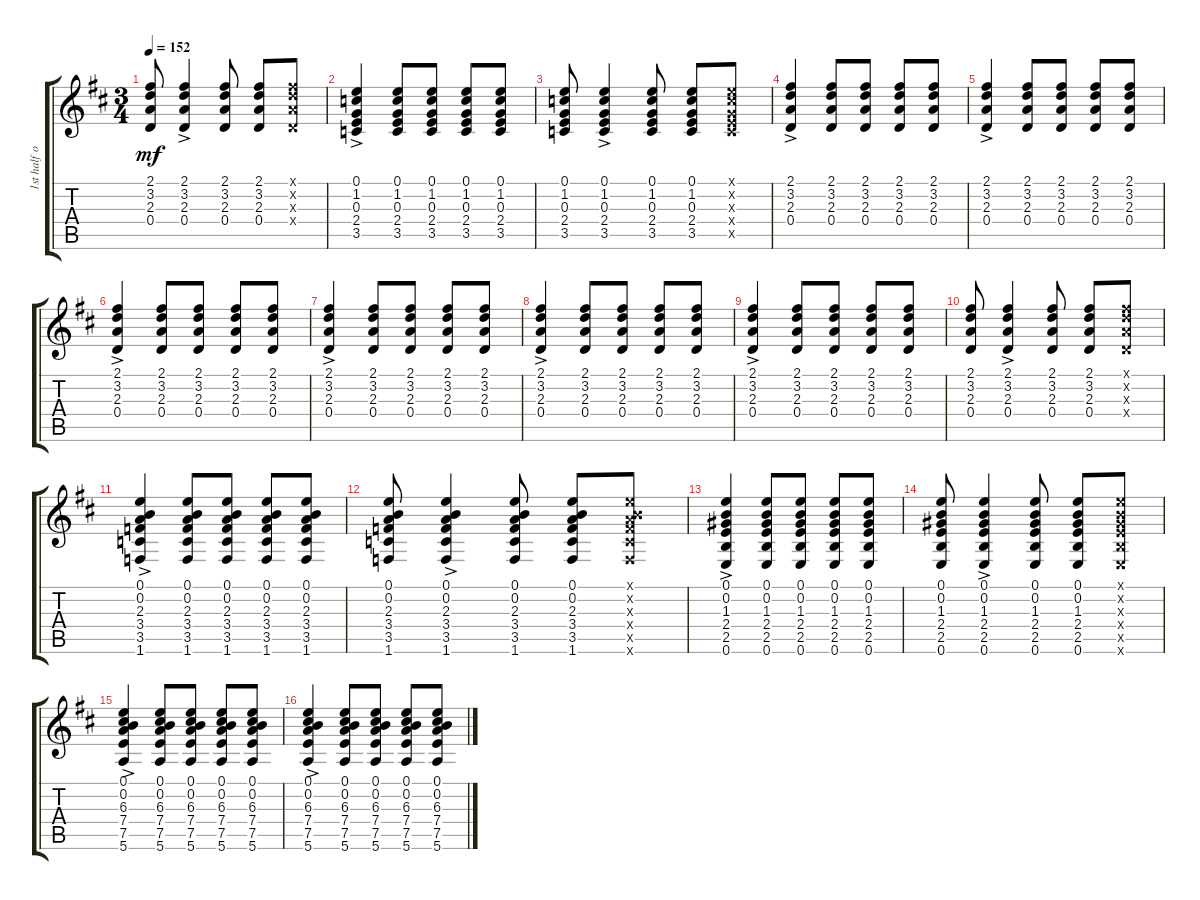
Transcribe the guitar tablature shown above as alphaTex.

\track ("1st half of 12-string" "1st half o") {instrument acousticguitarnylon}
\staff {score tabs}
\tuning (E4 B3 G3 D3 A2 E2) {hide}
\ts (3 4)
\tempo 152
\clef g2
\ks d
(2.1 3.2 2.3 0.4).8{dy mf} (2.1{ac} 3.2{ac} 2.3{ac} 0.4{ac}).4 (2.1 3.2 2.3 0.4).8 (2.1 3.2 2.3 0.4).8 (2.1{x} 3.2{x} 2.3{x} 0.4{x}).8 |
(0.1{ac} 1.2{ac} 0.3{ac} 2.4{ac} 3.5{ac}).4 (0.1 1.2 0.3 2.4 3.5).8 (0.1 1.2 0.3 2.4 3.5).8 (0.1 1.2 0.3 2.4 3.5).8 (0.1 1.2 0.3 2.4 3.5).8 |
(0.1 1.2 0.3 2.4 3.5).8 (0.1{ac} 1.2{ac} 0.3{ac} 2.4{ac} 3.5{ac}).4 (0.1 1.2 0.3 2.4 3.5).8 (0.1 1.2 0.3 2.4 3.5).8 (0.1{x} 1.2{x} 0.3{x} 2.4{x} 3.5{x}).8 |
(2.1{ac} 3.2{ac} 2.3{ac} 0.4{ac}).4 (2.1 3.2 2.3 0.4).8 (2.1 3.2 2.3 0.4).8 (2.1 3.2 2.3 0.4).8 (2.1 3.2 2.3 0.4).8 |
(2.1{ac} 3.2{ac} 2.3{ac} 0.4{ac}).4 (2.1 3.2 2.3 0.4).8 (2.1 3.2 2.3 0.4).8 (2.1 3.2 2.3 0.4).8 (2.1 3.2 2.3 0.4).8 |
(2.1{ac} 3.2{ac} 2.3{ac} 0.4{ac}).4 (2.1 3.2 2.3 0.4).8 (2.1 3.2 2.3 0.4).8 (2.1 3.2 2.3 0.4).8 (2.1 3.2 2.3 0.4).8 |
(2.1{ac} 3.2{ac} 2.3{ac} 0.4{ac}).4 (2.1 3.2 2.3 0.4).8 (2.1 3.2 2.3 0.4).8 (2.1 3.2 2.3 0.4).8 (2.1 3.2 2.3 0.4).8 |
(2.1{ac} 3.2{ac} 2.3{ac} 0.4{ac}).4 (2.1 3.2 2.3 0.4).8 (2.1 3.2 2.3 0.4).8 (2.1 3.2 2.3 0.4).8 (2.1 3.2 2.3 0.4).8 |
(2.1{ac} 3.2{ac} 2.3{ac} 0.4{ac}).4 (2.1 3.2 2.3 0.4).8 (2.1 3.2 2.3 0.4).8 (2.1 3.2 2.3 0.4).8 (2.1 3.2 2.3 0.4).8 |
(2.1 3.2 2.3 0.4).8 (2.1{ac} 3.2{ac} 2.3{ac} 0.4{ac}).4 (2.1 3.2 2.3 0.4).8 (2.1 3.2 2.3 0.4).8 (2.1{x} 3.2{x} 2.3{x} 0.4{x}).8 |
(0.1{ac} 0.2{ac} 2.3{ac} 3.4{ac} 3.5{ac} 1.6{ac}).4 (0.1 0.2 2.3 3.4 3.5 1.6).8 (0.1 0.2 2.3 3.4 3.5 1.6).8 (0.1 0.2 2.3 3.4 3.5 1.6).8 (0.1 0.2 2.3 3.4 3.5 1.6).8 |
(0.1 0.2 2.3 3.4 3.5 1.6).8 (0.1{ac} 0.2{ac} 2.3{ac} 3.4{ac} 3.5{ac} 1.6{ac}).4 (0.1 0.2 2.3 3.4 3.5 1.6).8 (0.1 0.2 2.3 3.4 3.5 1.6).8 (0.1{x} 0.2{x} 2.3{x} 3.4{x} 3.5{x} 1.6{x}).8 |
(0.1{ac} 0.2{ac} 1.3{ac} 2.4{ac} 2.5{ac} 0.6{ac}).4 (0.1 0.2 1.3 2.4 2.5 0.6).8 (0.1 0.2 1.3 2.4 2.5 0.6).8 (0.1 0.2 1.3 2.4 2.5 0.6).8 (0.1 0.2 1.3 2.4 2.5 0.6).8 |
(0.1 0.2 1.3 2.4 2.5 0.6).8 (0.1{ac} 0.2{ac} 1.3{ac} 2.4{ac} 2.5{ac} 0.6{ac}).4 (0.1 0.2 1.3 2.4 2.5 0.6).8 (0.1 0.2 1.3 2.4 2.5 0.6).8 (0.1{x} 0.2{x} 1.3{x} 2.4{x} 2.5{x} 0.6{x}).8 |
(0.1{ac} 0.2{ac} 6.3{ac} 7.4{ac} 7.5{ac} 5.6{ac}).4 (0.1 0.2 6.3 7.4 7.5 5.6).8 (0.1 0.2 6.3 7.4 7.5 5.6).8 (0.1 0.2 6.3 7.4 7.5 5.6).8 (0.1 0.2 6.3 7.4 7.5 5.6).8 |
(0.1{ac} 0.2{ac} 6.3{ac} 7.4{ac} 7.5{ac} 5.6{ac}).4 (0.1 0.2 6.3 7.4 7.5 5.6).8 (0.1 0.2 6.3 7.4 7.5 5.6).8 (0.1 0.2 6.3 7.4 7.5 5.6).8 (0.1 0.2 6.3 7.4 7.5 5.6).8
